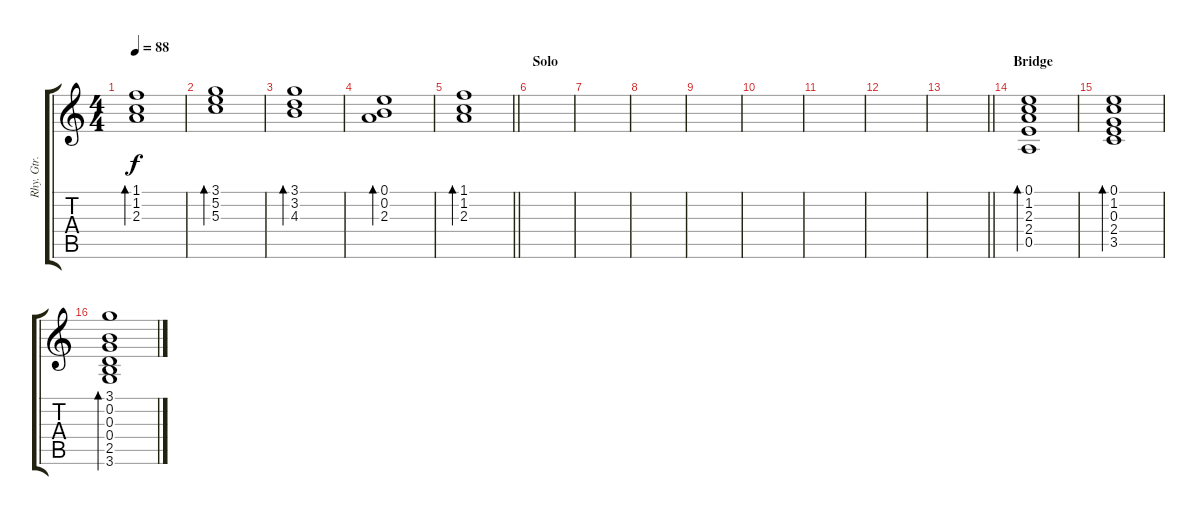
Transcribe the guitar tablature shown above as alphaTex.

\track ("Rhy. Gtr. 2" "Rhy. Gtr. ") {instrument electricguitarjazz}
\staff {score tabs}
\tuning (E4 B3 G3 D3 A2 E2) {hide}
\ts (4 4)
\tempo 88
\clef g2
\ks c
(1.1 1.2 2.3).1{bd 240 dy f} |
(3.1 5.2 5.3).1{bd 240} |
(3.1 3.2 4.3).1{bd 240} |
(0.1 0.2 2.3).1{bd 240} |
\barLineRight lightlight
(1.1 1.2 2.3).1{bd 240} |
\section ("" "Solo")
|
|
|
|
|
|
|
\barLineRight lightlight
|
\section ("" "Bridge")
(0.1 1.2 2.3 2.4 0.5).1{bd 240 volume 4} |
(0.1 1.2 0.3 2.4 3.5).1{bd 240} |
(3.1 0.2 0.3 0.4 2.5 3.6).1{bd 240}
